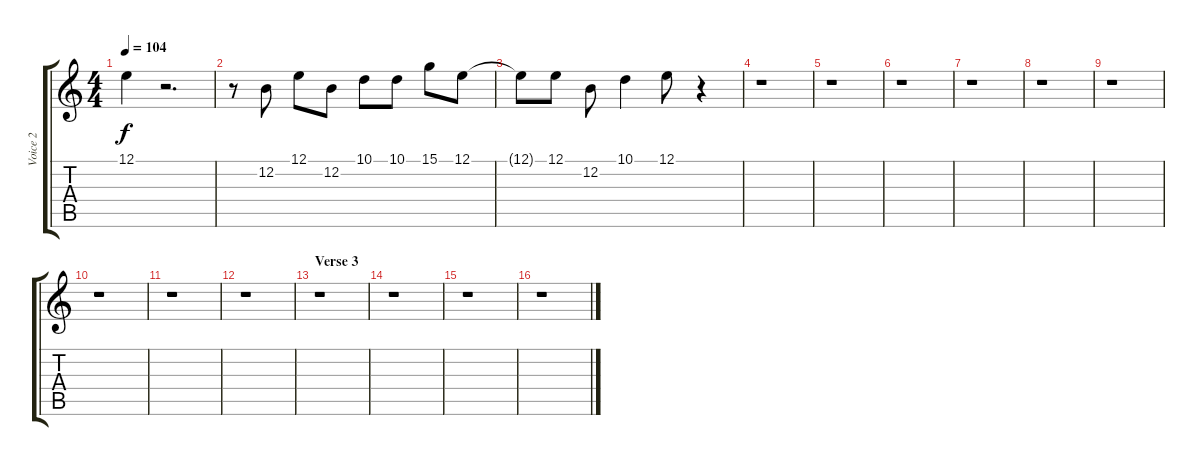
\track ("Voice 2" "Voice 2") {instrument lead2sawtooth}
\staff {score tabs}
\tuning (E4 B3 G3 D3 A2 E2) {hide}
\ts (4 4)
\tempo 104
\clef g2
\ks c
12.1.4{dy f} r.2{d} |
r.8 12.2.8 12.1.8 12.2.8 10.1.8 10.1.8 15.1.8 12.1.8 |
12.1{t}.8 12.1.8 12.2.8 10.1.4 12.1.8 r.4 |
r.1 |
r.1 |
r.1 |
r.1 |
r.1 |
r.1 |
r.1 |
r.1 |
r.1 |
\section ("" "Verse 3")
r.1 |
r.1 |
r.1 |
r.1
